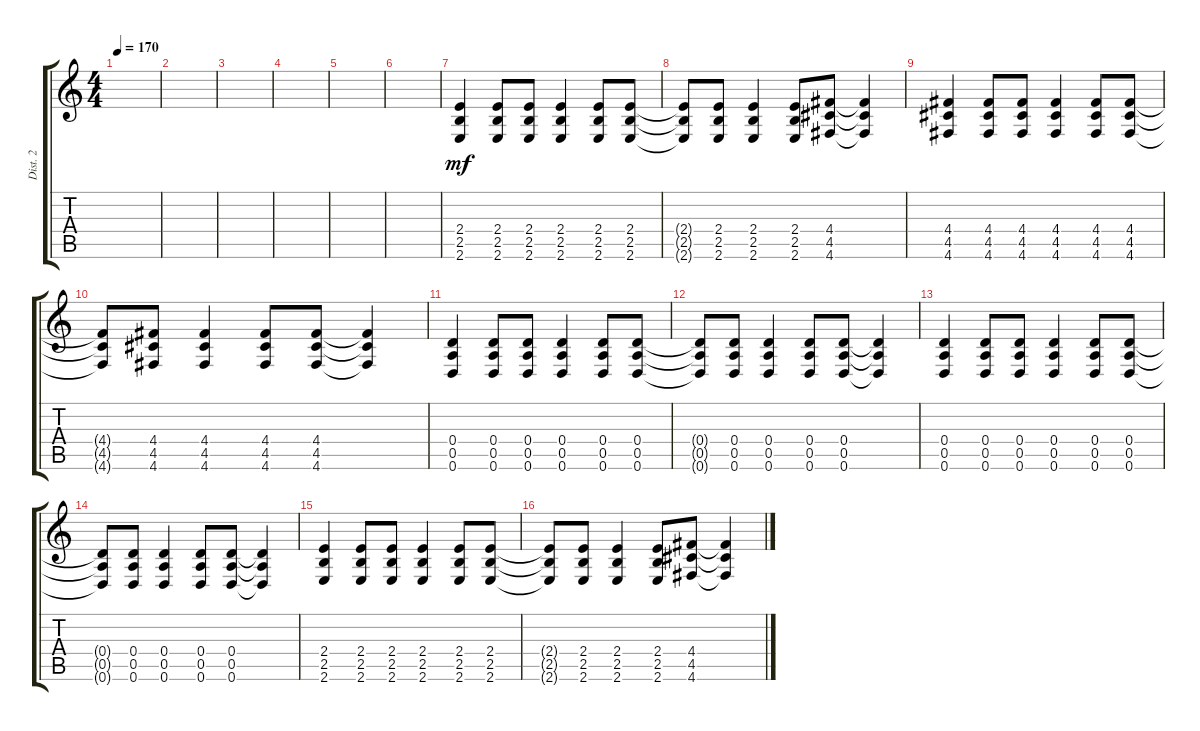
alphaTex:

\track ("Dist. 2" "Dist. 2") {instrument overdrivenguitar}
\staff {score tabs}
\tuning (E4 B3 G3 D3 A2 D2) {hide}
\ts (4 4)
\tempo 170
\clef g2
\ks c
|
|
|
|
|
|
(2.4 2.5 2.6).4{dy mf volume 15} (2.4 2.5 2.6).8 (2.4 2.5 2.6).8 (2.4 2.5 2.6).4 (2.4 2.5 2.6).8 (2.4 2.5 2.6).8 |
(2.4{t} 2.5{t} 2.6{t}).8 (2.4 2.5 2.6).8 (2.4 2.5 2.6).4 (2.4 2.5 2.6).8 (4.4 4.5 4.6).8 (4.4{t} 4.5{t} 4.6{t}).4 |
(4.4 4.5 4.6).4 (4.4 4.5 4.6).8 (4.4 4.5 4.6).8 (4.4 4.5 4.6).4 (4.4 4.5 4.6).8 (4.4 4.5 4.6).8 |
(4.4{t} 4.5{t} 4.6{t}).8 (4.4 4.5 4.6).8 (4.4 4.5 4.6).4 (4.4 4.5 4.6).8 (4.4 4.5 4.6).8 (4.4{t} 4.5{t} 4.6{t}).4 |
(0.4 0.5 0.6).4 (0.4 0.5 0.6).8 (0.4 0.5 0.6).8 (0.4 0.5 0.6).4 (0.4 0.5 0.6).8 (0.4 0.5 0.6).8 |
(0.4{t} 0.5{t} 0.6{t}).8 (0.4 0.5 0.6).8 (0.4 0.5 0.6).4 (0.4 0.5 0.6).8 (0.4 0.5 0.6).8 (0.4{t} 0.5{t} 0.6{t}).4 |
(0.4 0.5 0.6).4 (0.4 0.5 0.6).8 (0.4 0.5 0.6).8 (0.4 0.5 0.6).4 (0.4 0.5 0.6).8 (0.4 0.5 0.6).8 |
(0.4{t} 0.5{t} 0.6{t}).8 (0.4 0.5 0.6).8 (0.4 0.5 0.6).4 (0.4 0.5 0.6).8 (0.4 0.5 0.6).8 (0.4{t} 0.5{t} 0.6{t}).4 |
(2.4 2.5 2.6).4{volume 15} (2.4 2.5 2.6).8 (2.4 2.5 2.6).8 (2.4 2.5 2.6).4 (2.4 2.5 2.6).8 (2.4 2.5 2.6).8 |
(2.4{t} 2.5{t} 2.6{t}).8 (2.4 2.5 2.6).8 (2.4 2.5 2.6).4 (2.4 2.5 2.6).8 (4.4 4.5 4.6).8 (4.4{t} 4.5{t} 4.6{t}).4
